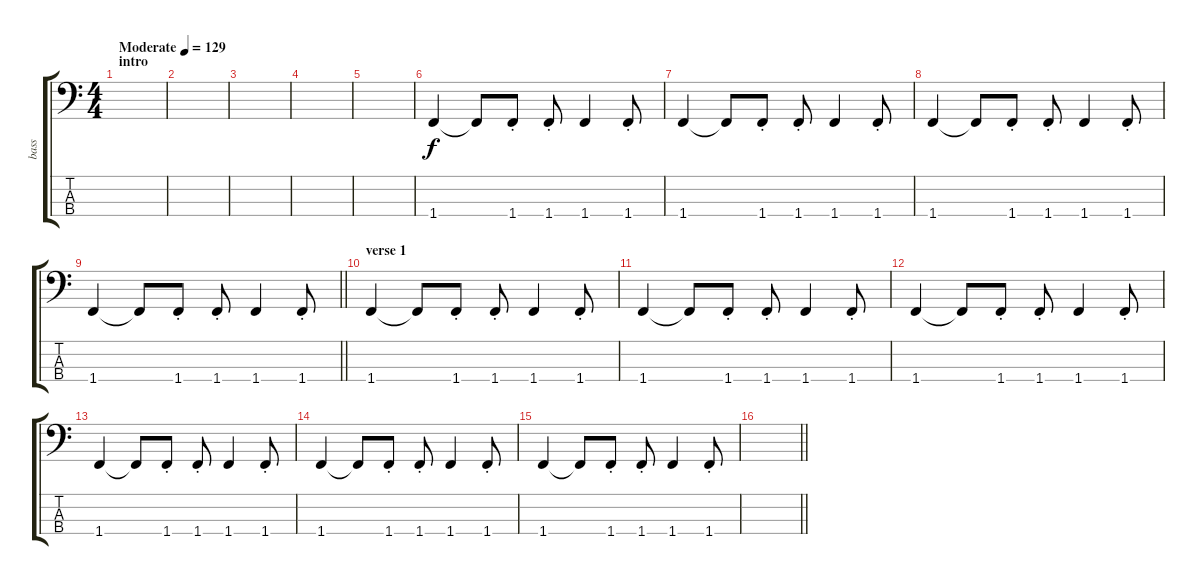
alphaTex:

\track ("bass" "bass") {instrument electricbassfinger}
\staff {score tabs}
\tuning (G2 D2 A1 E1) {hide}
\ts (4 4)
\section ("" "intro")
\tempo (129 "Moderate")
\clef f4
\ks c
|
|
|
|
|
1.4.4 1.4{t}.8 1.4{st}.8 1.4{st}.8 1.4.4 1.4{st}.8 |
1.4.4 1.4{t}.8 1.4{st}.8 1.4{st}.8 1.4.4 1.4{st}.8 |
1.4.4 1.4{t}.8 1.4{st}.8 1.4{st}.8 1.4.4 1.4{st}.8 |
\barLineRight lightlight
1.4.4 1.4{t}.8 1.4{st}.8 1.4{st}.8 1.4.4 1.4{st}.8 |
\section ("" "verse 1")
1.4.4 1.4{t}.8 1.4{st}.8 1.4{st}.8 1.4.4 1.4{st}.8 |
1.4.4 1.4{t}.8 1.4{st}.8 1.4{st}.8 1.4.4 1.4{st}.8 |
1.4.4 1.4{t}.8 1.4{st}.8 1.4{st}.8 1.4.4 1.4{st}.8 |
1.4.4 1.4{t}.8 1.4{st}.8 1.4{st}.8 1.4.4 1.4{st}.8 |
1.4.4 1.4{t}.8 1.4{st}.8 1.4{st}.8 1.4.4 1.4{st}.8 |
1.4.4 1.4{t}.8 1.4{st}.8 1.4{st}.8 1.4.4 1.4{st}.8 |
\barLineRight lightlight
